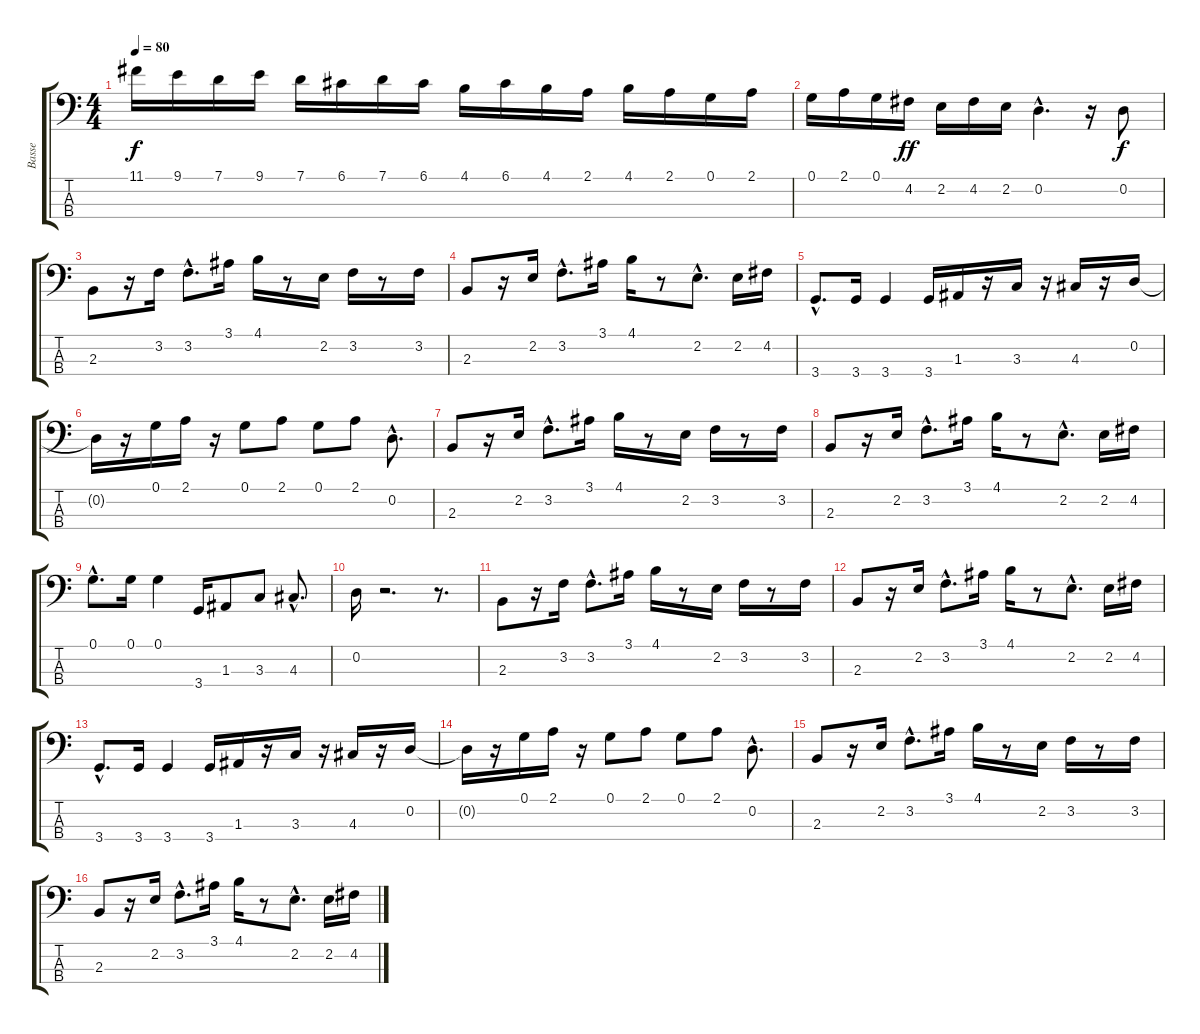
\track ("Basse" "Basse") {instrument acousticbass}
\staff {score tabs}
\tuning (G2 D2 A1 E1) {hide}
\ts (4 4)
\tempo 80
\clef f4
\ks c
11.1.16{dy f} 9.1.16 7.1.16 9.1.16 7.1.16 6.1.16 7.1.16 6.1.16 4.1.16 6.1.16 4.1.16 2.1.16 4.1.16 2.1.16 0.1.16 2.1.16 |
0.1.16 2.1.16 0.1.16 4.2.16{dy ff} 2.2.16 4.2.16 2.2.16 0.2{hac}.4{d} r.16 0.2.8{dy f} |
2.3.8 r.16 3.2.16 3.2{hac}.8{d} 3.1.16 4.1.16 r.8 2.2.16 3.2.16 r.8 3.2.16 |
2.3.8 r.16 2.2.16 3.2{hac}.8{d} 3.1.16 4.1.16 r.8 2.2{hac}.8{d} 2.2.16 4.2.16 |
3.4{hac}.8{d} 3.4.16 3.4.4 3.4.16 1.3.16 r.16 3.3.16 r.16 4.3.16 r.16 0.2.16 |
0.2{t}.16 r.16 0.1.16 2.1.16 r.16 0.1.8 2.1.8 0.1.8 2.1.8 0.2{hac}.8{d} |
2.3.8 r.16 2.2.16 3.2{hac}.8{d} 3.1.16 4.1.16 r.8 2.2.16 3.2.16 r.8 3.2.16 |
2.3.8 r.16 2.2.16 3.2{hac}.8{d} 3.1.16 4.1.16 r.8 2.2{hac}.8{d} 2.2.16 4.2.16 |
0.1{hac}.8{d} 0.1.16 0.1.4 3.4.16 1.3.8 3.3.8 4.3{hac}.8{d} |
0.2.16 r.2{d} r.8{d} |
2.3.8 r.16 3.2.16 3.2{hac}.8{d} 3.1.16 4.1.16 r.8 2.2.16 3.2.16 r.8 3.2.16 |
2.3.8 r.16 2.2.16 3.2{hac}.8{d} 3.1.16 4.1.16 r.8 2.2{hac}.8{d} 2.2.16 4.2.16 |
3.4{hac}.8{d} 3.4.16 3.4.4 3.4.16 1.3.16 r.16 3.3.16 r.16 4.3.16 r.16 0.2.16 |
0.2{t}.16 r.16 0.1.16 2.1.16 r.16 0.1.8 2.1.8 0.1.8 2.1.8 0.2{hac}.8{d} |
2.3.8 r.16 2.2.16 3.2{hac}.8{d} 3.1.16 4.1.16 r.8 2.2.16 3.2.16 r.8 3.2.16 |
2.3.8 r.16 2.2.16 3.2{hac}.8{d} 3.1.16 4.1.16 r.8 2.2{hac}.8{d} 2.2.16 4.2.16
